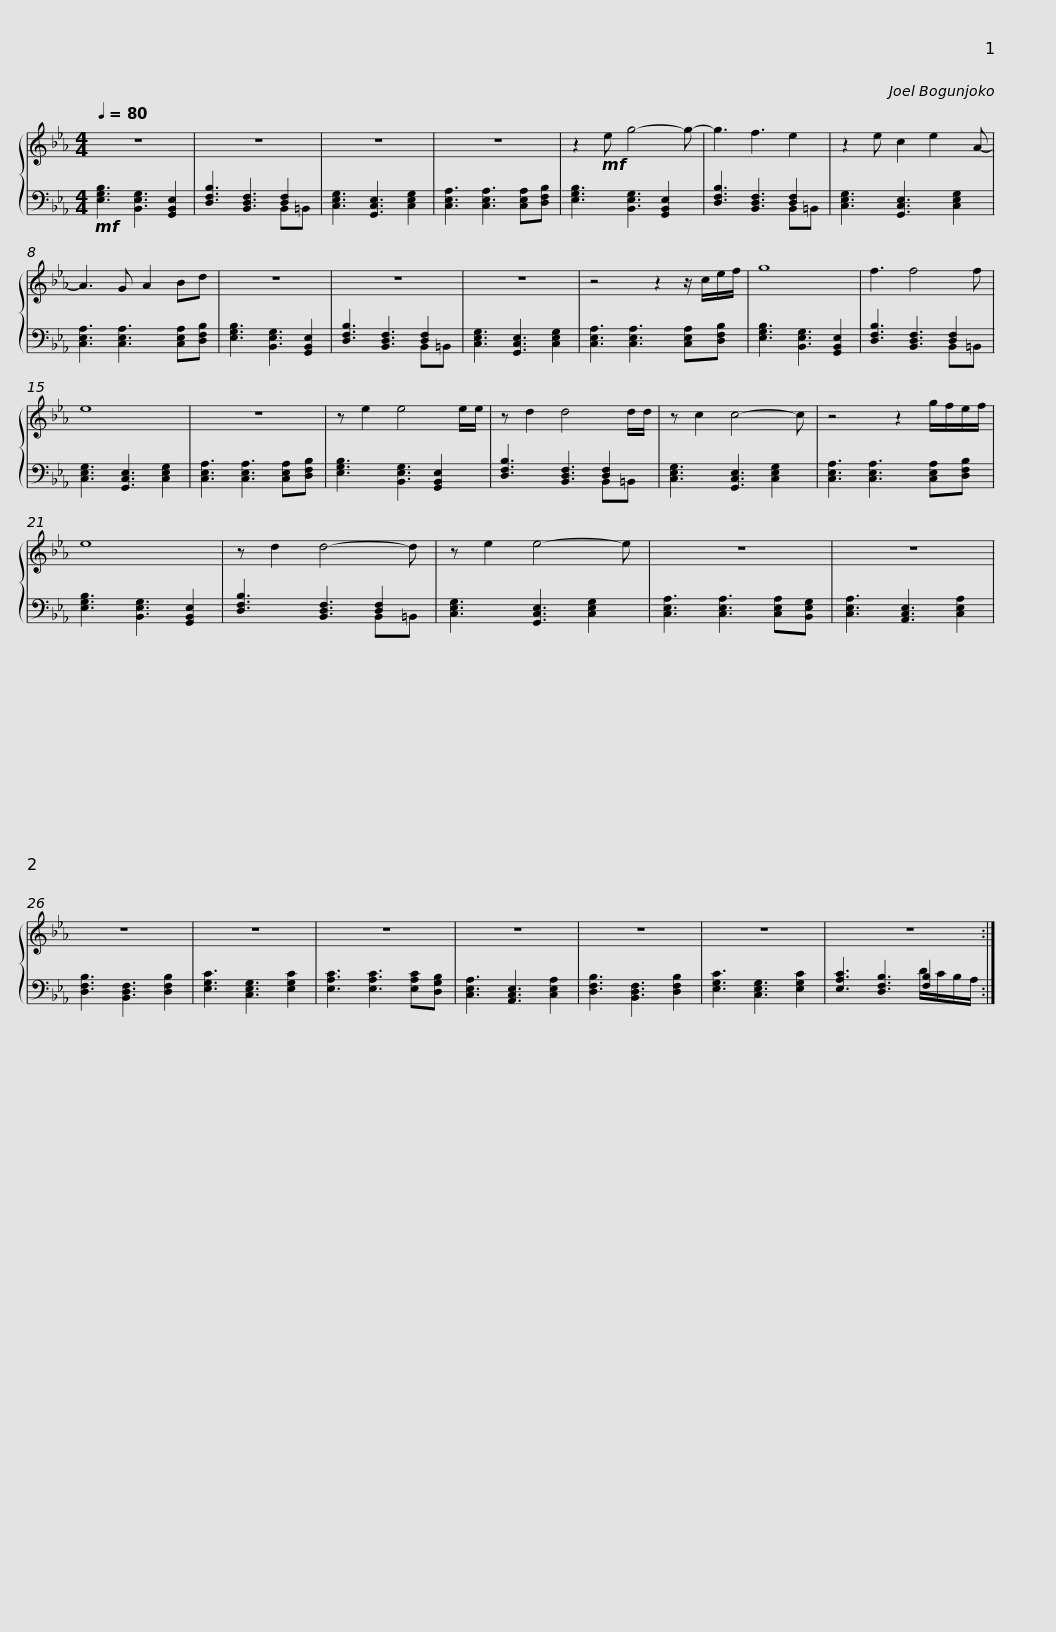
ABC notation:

X:1
%%score { 1 | ( 2 3 ) }
L:1/8
Q:1/4=80
M:4/4
I:linebreak $
K:Eb
V:1 treble
V:2 bass
V:3 bass
V:1
 z8 | z8 | z8 | z8 | z2!mf! e g4- g- | %5
 g3 f3 e2 | z2 e c2 e2 A- |$ A3 G A2 Bd | z8 | z8 | %10
 z8 | z4 z2 z/ c/e/f/ | g8 | f3 f4 f |$ e8 | %15
 z8 | z e2 e4 e/e/ | z d2 d4 d/d/ | z c2 c4- c | z4 z2 g/f/e/f/ | %20
 e8 |$ z d2 d4- d | z e2 e4- e | z8 | z8 | %25
 z8 | z8 | z8 | z8 |$ z8 | %30
 z8 | z8 :| %32
V:2
!mf! [E,G,B,]3 [B,,E,G,]3 [G,,B,,E,]2 | [D,F,B,]3 [B,,D,F,]3 [D,F,]2 | [C,E,G,]3 [G,,C,E,]3 [C,E,G,]2 | [C,E,A,]3 [C,E,A,]3 [C,E,A,][D,F,B,] | [E,G,B,]3 [B,,E,G,]3 [G,,B,,E,]2 | %5
 [D,F,B,]3 [B,,D,F,]3 [D,F,]2 | [C,E,G,]3 [G,,C,E,]3 [C,E,G,]2 |$ [C,E,A,]3 [C,E,A,]3 [C,E,A,][D,F,B,] | [E,G,B,]3 [B,,E,G,]3 [G,,B,,E,]2 | [D,F,B,]3 [B,,D,F,]3 [D,F,]2 | %10
 [C,E,G,]3 [G,,C,E,]3 [C,E,G,]2 | [C,E,A,]3 [C,E,A,]3 [C,E,A,][D,F,B,] | [E,G,B,]3 [B,,E,G,]3 [G,,B,,E,]2 | [D,F,B,]3 [B,,D,F,]3 [D,F,]2 |$ [C,E,G,]3 [G,,C,E,]3 [C,E,G,]2 | %15
 [C,E,A,]3 [C,E,A,]3 [C,E,A,][D,F,B,] | [E,G,B,]3 [B,,E,G,]3 [G,,B,,E,]2 | [D,F,B,]3 [B,,D,F,]3 [D,F,]2 | [C,E,G,]3 [G,,C,E,]3 [C,E,G,]2 | [C,E,A,]3 [C,E,A,]3 [C,E,A,][D,F,B,] | %20
 [E,G,B,]3 [B,,E,G,]3 [G,,B,,E,]2 |$ [D,F,B,]3 [B,,D,F,]3 [D,F,]2 | [C,E,G,]3 [G,,C,E,]3 [C,E,G,]2 | [C,E,A,]3 [C,E,A,]3 [C,E,A,][B,,E,G,] | [C,E,A,]3 [A,,C,E,]3 [C,E,A,]2 | %25
 [D,F,B,]3 [B,,D,F,]3 [D,F,B,]2 | [E,G,C]3 [C,E,G,]3 [E,G,C]2 | [E,A,C]3 [E,A,C]3 [E,A,C][D,G,B,] | [C,E,A,]3 [A,,C,E,]3 [C,E,A,]2 |$ [D,F,B,]3 [B,,D,F,]3 [D,F,B,]2 | %30
 [E,G,C]3 [C,E,G,]3 [E,G,C]2 | [E,A,C]3 [D,F,B,]3 [F,B,]2 :| %32
V:3
 x8 | x6 B,,=B,, | x8 | x8 | x8 | %5
 x6 B,,=B,, | x8 |$ x8 | x8 | x6 B,,=B,, | %10
 x8 | x8 | x8 | x6 B,,=B,, |$ x8 | %15
 x8 | x8 | x6 B,,=B,, | x8 | x8 | %20
 x8 |$ x6 B,,=B,, | x8 | x8 | x8 | %25
 x8 | x8 | x8 | x8 |$ x8 | %30
 x8 | x6 D/C/B,/A,/ :| %32
